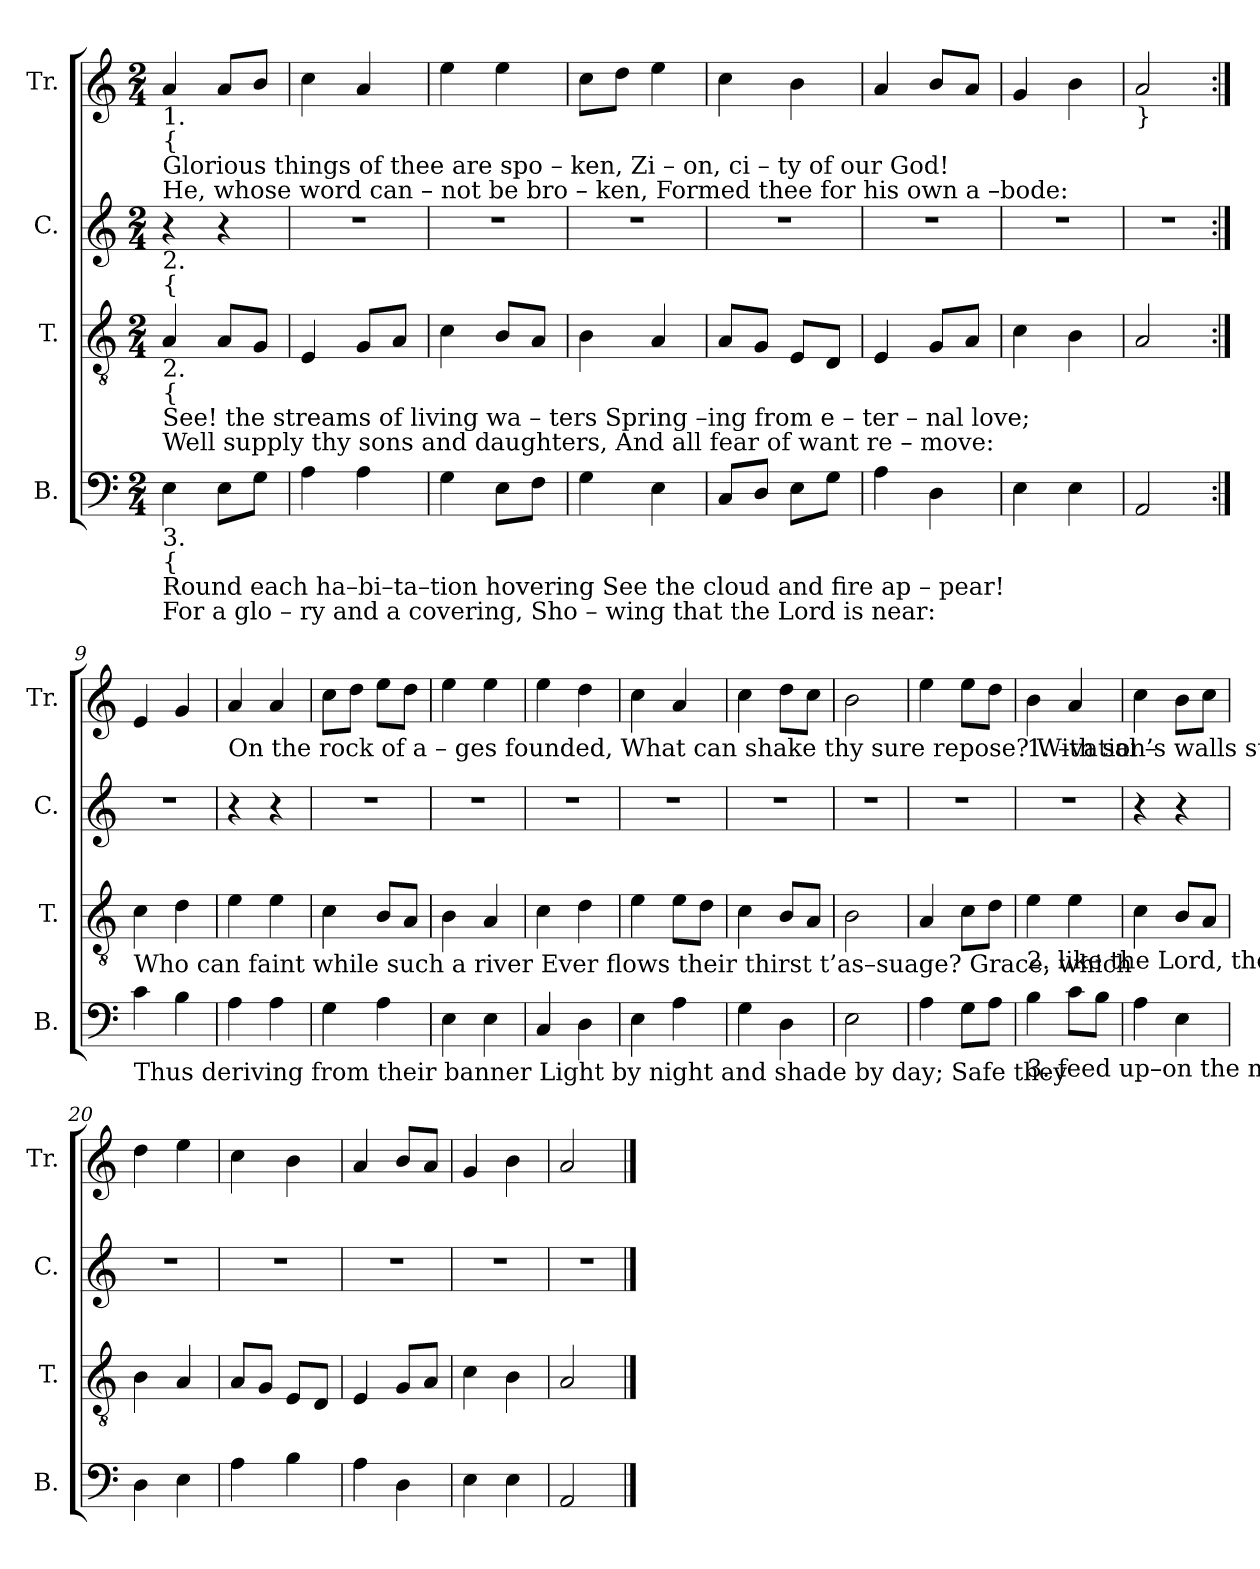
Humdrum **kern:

**kern	**kern	**kern	**kern
*part4	*part3	*part2	*part1
*staff4	*staff3	*staff2	*staff1
*I"B.	*I"T.	*I"C.	*I"Tr.
*I'B.	*I'T.	*I'C.	*I'Tr.
*clefF4	*clefGv2	*clefG2	*clefG2
*k[]	*k[]	*k[]	*k[]
*M2/4	*M2/4	*M2/4	*M2/4
*MM100	*MM100	*MM100	*MM100
=1	=1	=1	=1
!	!	!	!LO:TX:b:t=1.
!	!	!	!LO:TX:b:t={
!	!	!	!LO:TX:b:t=Glorious  things  of  thee  are      spo – ken,    Zi   –  on,        ci   –  ty   of   our  God!
!	!	!	!LO:TX:b:t=He,  whose  word  can – not  be  bro – ken,    Formed  thee  for  his  own  a –bode&colon;
!	!	!LO:TX:b:t=2.	!
!	!	!LO:TX:b:t={	!
!	!LO:TX:b:t=2.	!	!
!	!LO:TX:b:t={	!	!
!	!LO:TX:b:t=See!  the  streams  of  living   wa – ters    Spring –ing      from  e    –    ter  –  nal   love;	!	!
!	!LO:TX:b:t=Well  supply  thy  sons  and  daughters,   And        all        fear    of        want  re – move&colon;	!	!
!LO:TX:b:t=3.	!	!	!
!LO:TX:b:t={	!	!	!
!LO:TX:b:t=Round  each  ha–bi–ta–tion  hovering    See      the     cloud    and      fire  ap – pear!	!	!	!
!LO:TX:b:t=For   a       glo – ry       and   a    covering,   Sho – wing    that     the       Lord  is   near&colon;	!	!	!
4E!\	4A!/	4r	4a!/
8E!\L	8A!/L	4r	8a!/L
8G!\J	8G!/J	.	8b!/J
=2	=2	=2	=2
4A!\	4E!/	2r	4cc!\
4A!\	8G!/L	.	4a!/
.	8A!/J	.	.
=3	=3	=3	=3
4G!\	4c!\	2r	4ee!\
8E!\L	8B!/L	.	4ee!\
8F!\J	8A!/J	.	.
=4	=4	=4	=4
4G!\	4B!\	2r	8cc!\L
.	.	.	8dd!\J
4E!\	4A!/	.	4ee!\
=5	=5	=5	=5
8C!/L	8A!/L	2r	4cc!\
8D!/J	8G!/J	.	.
8E!\L	8E!/L	.	4b!\
8G!\J	8D!/J	.	.
=6	=6	=6	=6
4A!\	4E!/	2r	4a!/
4D!\	8G!/L	.	8b!/L
.	8A!/J	.	8a!/J
=7	=7	=7	=7
4E!\	4c!\	2r	4g!/
4E!\	4B!\	.	4b!\
=8	=8	=8	=8
!	!	!	!LO:TX:b:t=}
2AA!/	2A!/	2r	2a!/
=9:|!	=9:|!	=9:|!	=9:|!
!	!LO:TX:b:t=Who can faint while such a river  Ever flows their thirst t’as–suage?  Grace, which	!	!
!LO:TX:b:t=Thus deriving from their banner  Light  by  night  and  shade  by  day;  Safe  they	!	!	!
4c!\	4c!\	2r	4e!/
4B!\	4d!\	.	4g!/
=10	=10	=10	=10
!	!	!	!LO:TX:b:t=On  the  rock  of  a – ges   founded, What can shake thy sure repose?  With sal –
4A!\	4e!\	4r	4a!/
4A!\	4e!\	4r	4a!/
=11	=11	=11	=11
4G!\	4c!\	2r	8cc!\L
.	.	.	8dd!\J
4A!\	8B!/L	.	8ee!\L
.	8A!/J	.	8dd!\J
=12	=12	=12	=12
4E!\	4B!\	2r	4ee!\
4E!\	4A!/	.	4ee!\
=13	=13	=13	=13
4C!/	4c!\	2r	4ee!\
4D!\	4d!\	.	4dd!\
=14	=14	=14	=14
4E!\	4e!\	2r	4cc!\
4A!\	8e!\L	.	4a!/
.	8d!\J	.	.
=15	=15	=15	=15
4G!\	4c!\	2r	4cc!\
4D!\	8B!/L	.	8dd!\L
.	8A!/J	.	8cc!\J
=16	=16	=16	=16
2E!\	2B!\	2r	2b!\
=17	=17	=17	=17
4A!\	4A!/	2r	4ee!\
8G!\L	8c!\L	.	8ee!\L
8A!\J	8d!\J	.	8dd!\J
!!LO:LB:g=z
=18	=18	=18	=18
!	!	!	!LO:TX:b:t=1.  –vation’s walls sur–roun–ded   Thou  may’st   smile   at       all      thy     foes.
!	!LO:TX:b:t=2. like  the  Lord,  the      gi  –  ver,   Ne  –   ver         fails    from   age    to      age.	!	!
!LO:TX:b:t=3. feed  up–on    the      man – na    Which   he       gives  them  when  they pray.	!	!	!
4B!\	4e!\	2r	4b!\
8c!\L	4e!\	.	4a!/
8B!\J	.	.	.
=19	=19	=19	=19
4A!\	4c!\	4r	4cc!\
4E!\	8B!/L	4r	8b!\L
.	8A!/J	.	8cc!\J
=20	=20	=20	=20
4D!\	4B!\	2r	4dd!\
4E!\	4A!/	.	4ee!\
=21	=21	=21	=21
4A!\	8A!/L	2r	4cc!\
.	8G!/J	.	.
4B!\	8E!/L	.	4b!\
.	8D!/J	.	.
=22	=22	=22	=22
4A!\	4E!/	2r	4a!/
4D!\	8G!/L	.	8b!/L
.	8A!/J	.	8a!/J
=23	=23	=23	=23
4E!\	4c!\	2r	4g!/
4E!\	4B!\	.	4b!\
=24	=24	=24	=24
2AA!/	2A!/	2r	2a!/
==	==	==	==
*-	*-	*-	*-
